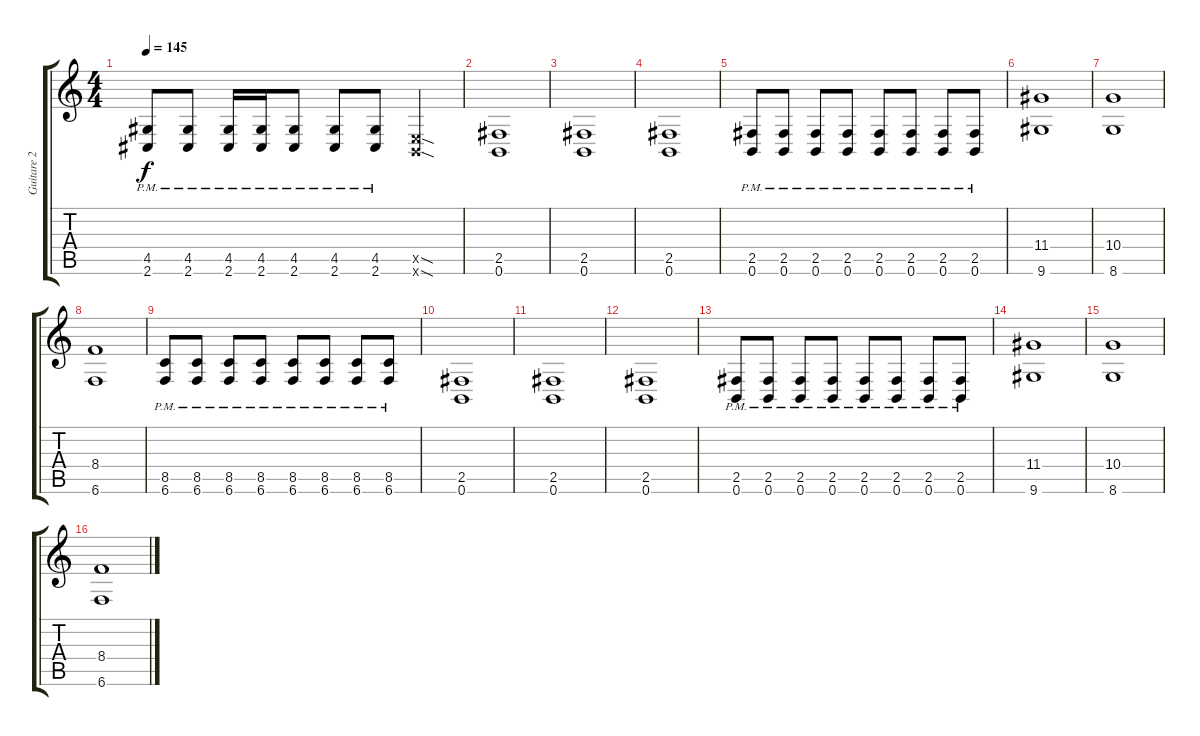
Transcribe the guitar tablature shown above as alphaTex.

\track ("Guitare 2" "Guitare 2") {instrument distortionguitar}
\staff {score tabs}
\tuning (B3 Gb3 D3 A2 E2 B1) {hide}
\ts (4 4)
\tempo 145
\clef g2
\ks c
(4.5{pm} 2.6{pm}).8{dy f} (4.5{pm} 2.6{pm}).8 (4.5{pm} 2.6{pm}).16 (4.5{pm} 2.6{pm}).16 (4.5{pm} 2.6{pm}).8 (4.5{pm} 2.6{pm}).8 (4.5{pm} 2.6{pm}).8 (0.5{sod x} 0.6{sod x}).4 |
(2.5 0.6).1 |
(2.5 0.6).1 |
(2.5 0.6).1 |
(2.5{pm} 0.6{pm}).8 (2.5{pm} 0.6{pm}).8 (2.5{pm} 0.6{pm}).8 (2.5{pm} 0.6{pm}).8 (2.5{pm} 0.6{pm}).8 (2.5{pm} 0.6{pm}).8 (2.5{pm} 0.6{pm}).8 (2.5{pm} 0.6{pm}).8 |
(11.4 9.6).1 |
(10.4 8.6).1 |
(8.4 6.6).1 |
(8.5{pm} 6.6{pm}).8 (8.5{pm} 6.6{pm}).8 (8.5{pm} 6.6{pm}).8 (8.5{pm} 6.6{pm}).8 (8.5{pm} 6.6{pm}).8 (8.5{pm} 6.6{pm}).8 (8.5{pm} 6.6{pm}).8 (8.5{pm} 6.6{pm}).8 |
(2.5 0.6).1 |
(2.5 0.6).1 |
(2.5 0.6).1 |
(2.5{pm} 0.6{pm}).8 (2.5{pm} 0.6{pm}).8 (2.5{pm} 0.6{pm}).8 (2.5{pm} 0.6{pm}).8 (2.5{pm} 0.6{pm}).8 (2.5{pm} 0.6{pm}).8 (2.5{pm} 0.6{pm}).8 (2.5{pm} 0.6{pm}).8 |
(11.4 9.6).1 |
(10.4 8.6).1 |
(8.4 6.6).1
